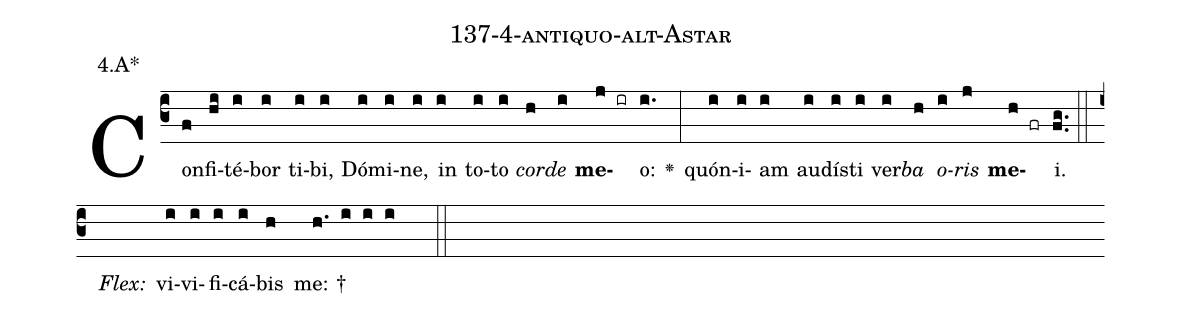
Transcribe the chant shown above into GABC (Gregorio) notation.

name: 137-4-antiquo-alt-Astar;
annotation: 4.A*;
%%
(c3)Con(f)fi(hi)té(i)bor(i) ti(i)bi,(i) Dó(i)mi(i)ne,(i) in(i) to(i)to(i) <i>cor</i>(h)<i>de</i>(i) <b>me</b>(j ir)o:(i.) <v>\greheightstar</v>(:) quón(i)i(i)am(i) au(i)dís(i)ti(i) ver(i)<i>ba</i>(h) <i>o</i>(i)<i>ris</i>(j) <b>me</b>(h fr)i.(fg..) (::)
<i>Flex:</i>()  vi(i)vi(i)fi(i)cá(i)bis(h) me: †(h. i i i  ::)

%E(i) u(h) o(i) u(j) a(h) e.(fg..) (::)
